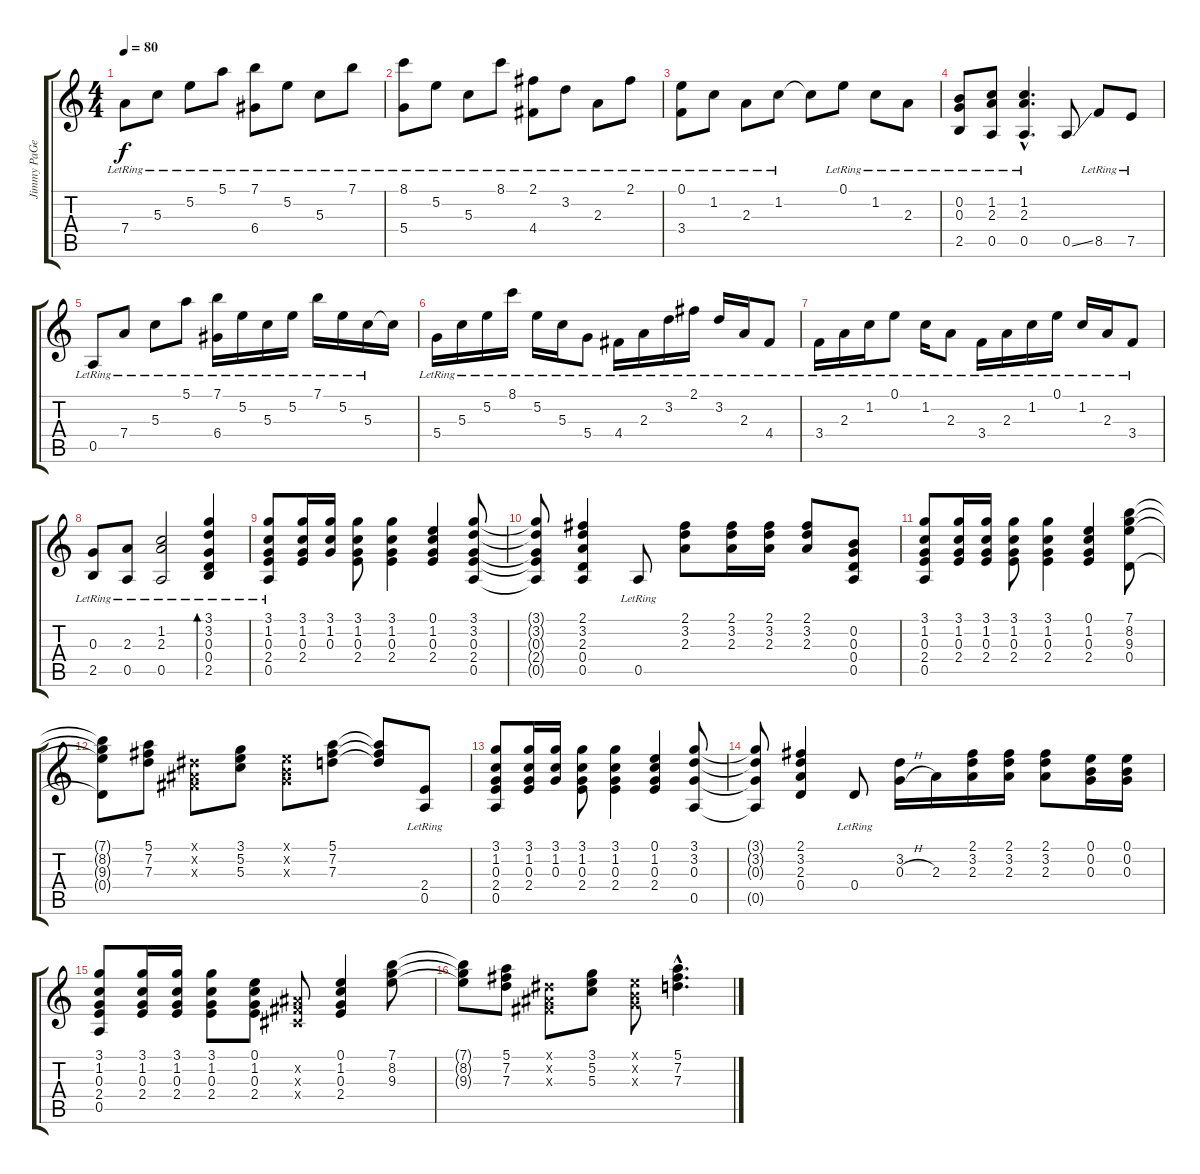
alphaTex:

\track ("Jimmy PaGe ( Rítmica )" "Jimmy PaGe") {instrument acousticguitarnylon}
\staff {score tabs}
\tuning (E4 B3 G3 D3 A2 E2) {hide}
\ts (4 4)
\tempo 80
\clef g2
\ks c
7.4{lr}.8{dy f} 5.3{lr}.8 5.2{lr}.8 5.1{lr}.8 (7.1{lr} 6.4{lr}).8 5.2{lr}.8 5.3{lr}.8 7.1{lr}.8 |
(8.1{lr} 5.4{lr}).8 5.2{lr}.8 5.3{lr}.8 8.1{lr}.8 (2.1{lr} 4.4{lr}).8 3.2{lr}.8 2.3{lr}.8 2.1{lr}.8 |
(0.1{lr} 3.4{lr}).8 1.2{lr}.8 2.3{lr}.8 1.2{lr}.8 1.2{t}.8 0.1{lr}.8 1.2{lr}.8 2.3{lr}.8 |
(0.2{lr} 0.3{lr} 2.5{lr}).8 (1.2{lr} 2.3{lr} 0.5{lr}).8 (1.2{hac lr} 2.3{hac lr} 0.5{hac lr}).4{d} 0.5{ss}.8 8.5{lr}.8 7.5{lr}.8 |
0.5{lr}.8 7.4{lr}.8 5.3{lr}.8 5.1{lr}.8 (7.1{lr} 6.4{lr}).16 5.2{lr}.16 5.3{lr}.16 5.2{lr}.16 7.1{lr}.16 5.2{lr}.16 5.3{lr}.16 5.3{t}.16 |
5.4{lr}.16 5.3{lr}.16 5.2{lr}.16 8.1{lr}.16 5.2{lr}.16 5.3{lr}.16 5.4{lr}.8 4.4{lr}.16 2.3{lr}.16 3.2{lr}.16 2.1{lr}.16 3.2{lr}.16 2.3{lr}.16 4.4{lr}.8 |
3.4{lr}.16 2.3{lr}.16 1.2{lr}.16 0.1{lr}.8 1.2{lr}.16 2.3{lr}.8 3.4{lr}.16 2.3{lr}.16 1.2{lr}.16 0.1{lr}.16 1.2{lr}.16 2.3{lr}.16 3.4{lr}.8 |
(0.3{lr} 2.5{lr}).8 (2.3{lr} 0.5{lr}).8 (1.2{lr} 2.3{lr} 0.5{lr}).2 (3.1 3.2{lr} 0.3{lr} 0.4{lr} 2.5{lr}).4{bd 120} |
(3.1 1.2 0.3 2.4{lr} 0.5{lr}).8 (3.1 1.2 0.3 2.4).16 (3.1 1.2 0.3).16 (3.1 1.2 0.3 2.4).8 (3.1 1.2 0.3 2.4).4 (0.1 1.2 0.3 2.4).4 (3.1 3.2 0.3 2.4 0.5).8 |
(3.1{t} 3.2{t} 0.3{t} 2.4{t} 0.5{t}).8 (2.1 3.2 2.3 0.4 0.5).4 0.5{lr}.8 (2.1 3.2 2.3).8 (2.1 3.2 2.3).16 (2.1 3.2 2.3).16 (2.1 3.2 2.3).8 (0.2 0.3 0.4 0.5).8 |
(3.1 1.2 0.3 2.4 0.5).8 (3.1 1.2 0.3 2.4).16 (3.1 1.2 0.3 2.4).16 (3.1 1.2 0.3 2.4).8 (3.1 1.2 0.3 2.4).4 (0.1 1.2 0.3 2.4).4 (7.1 8.2 9.3 0.4).8 |
(7.1{t} 8.2{t} 9.3{t} 0.4{t}).8 (5.1 7.2 7.3).8 (-1.1{x} -1.2{x} -1.3{x}).8 (3.1 5.2 5.3).8 (0.1{x} 0.2{x} 0.3{x}).8 (5.1 7.2 7.3).8 (5.1{t} 7.2{t} 7.3{t}).8 (2.4{lr} 0.5{lr}).8 |
(3.1 1.2 0.3 2.4 0.5).8 (3.1 1.2 0.3 2.4).16 (3.1 1.2 0.3).16 (3.1 1.2 0.3 2.4).8 (3.1 1.2 0.3 2.4).4 (0.1 1.2 0.3 2.4).4 (3.1 3.2 0.3 0.5).8 |
(3.1{t} 3.2{t} 0.3{t} 0.5{t}).8 (2.1 3.2 2.3 0.4).4 0.4{lr}.8 (3.2 0.3{h}).16 2.3.16 (2.1 3.2 2.3).16 (2.1 3.2 2.3).16 (2.1 3.2 2.3).8 (0.1 0.2 0.3).16 (0.1 0.2 0.3).16 |
(3.1 1.2 0.3 2.4 0.5).8 (3.1 1.2 0.3 2.4).16 (3.1 1.2 0.3 2.4).16 (3.1 1.2 0.3 2.4).8 (0.1 1.2 0.3 2.4).8 (-1.2{x} -1.3{x} -1.4{x}).8 (0.1 1.2 0.3 2.4).4 (7.1 8.2 9.3).8 |
(7.1{t} 8.2{t} 9.3{t}).8 (5.1 7.2 7.3).8 (-1.1{x} -1.2{x} -1.3{x}).8 (3.1 5.2 5.3).8 (0.1{x} 0.2{x} 0.3{x}).8 (5.1{hac} 7.2{hac} 7.3{hac}).4{d}
